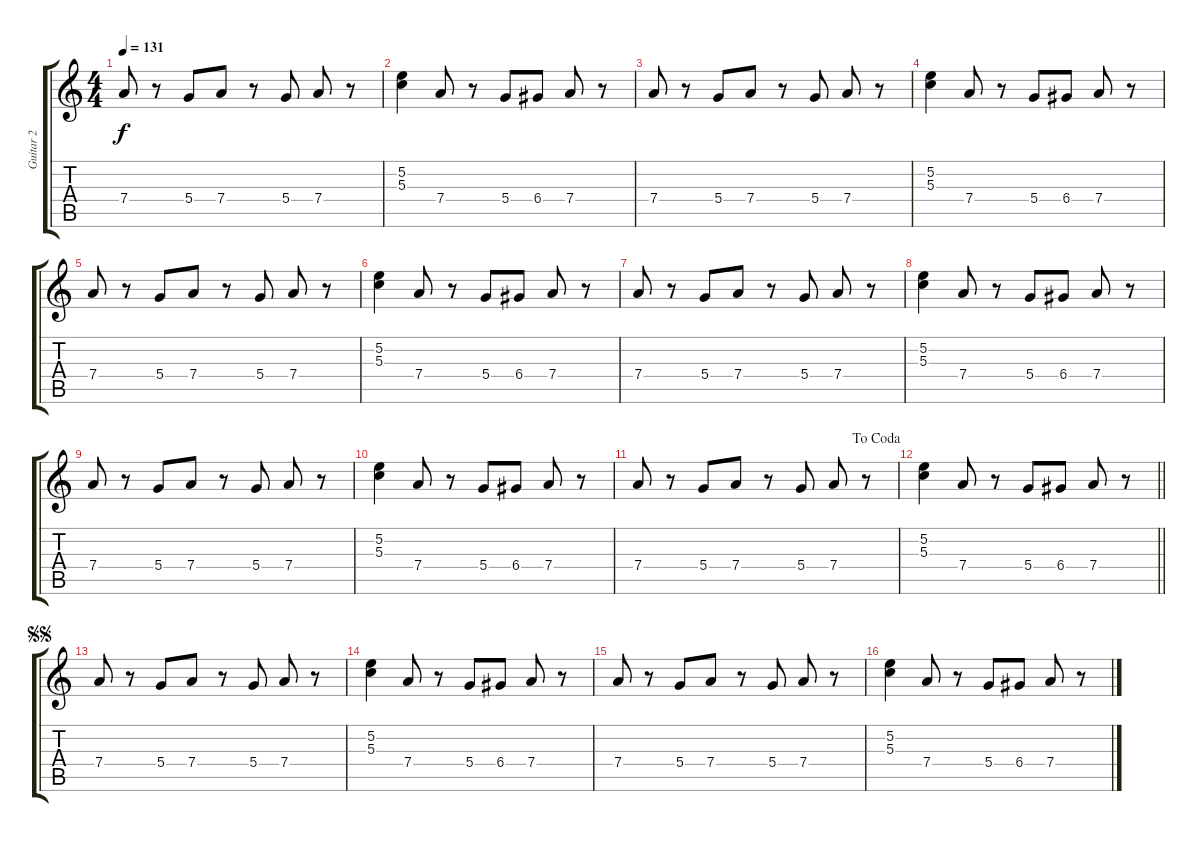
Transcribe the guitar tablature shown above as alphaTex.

\track ("Guitar 2" "Guitar 2") {instrument electricguitarclean}
\staff {score tabs}
\tuning (E4 B3 G3 D3 A2 E2) {hide}
\ts (4 4)
\tempo 131
\clef g2
\ks c
7.4.8{dy f} r.8 5.4.8 7.4.8 r.8 5.4.8 7.4.8 r.8 |
(5.2 5.3).4 7.4.8 r.8 5.4.8 6.4.8 7.4.8 r.8 |
7.4.8 r.8 5.4.8 7.4.8 r.8 5.4.8 7.4.8 r.8 |
(5.2 5.3).4 7.4.8 r.8 5.4.8 6.4.8 7.4.8 r.8 |
7.4.8 r.8 5.4.8 7.4.8 r.8 5.4.8 7.4.8 r.8 |
(5.2 5.3).4 7.4.8 r.8 5.4.8 6.4.8 7.4.8 r.8 |
7.4.8 r.8 5.4.8 7.4.8 r.8 5.4.8 7.4.8 r.8 |
(5.2 5.3).4 7.4.8 r.8 5.4.8 6.4.8 7.4.8 r.8 |
7.4.8 r.8 5.4.8 7.4.8 r.8 5.4.8 7.4.8 r.8 |
(5.2 5.3).4 7.4.8 r.8 5.4.8 6.4.8 7.4.8 r.8 |
\jump dacoda
7.4.8 r.8 5.4.8 7.4.8 r.8 5.4.8 7.4.8 r.8 |
\barLineRight lightlight
(5.2 5.3).4 7.4.8 r.8 5.4.8 6.4.8 7.4.8 r.8 |
\jump segnosegno
7.4.8 r.8 5.4.8 7.4.8 r.8 5.4.8 7.4.8 r.8 |
(5.2 5.3).4 7.4.8 r.8 5.4.8 6.4.8 7.4.8 r.8 |
7.4.8 r.8 5.4.8 7.4.8 r.8 5.4.8 7.4.8 r.8 |
(5.2 5.3).4 7.4.8 r.8 5.4.8 6.4.8 7.4.8 r.8
